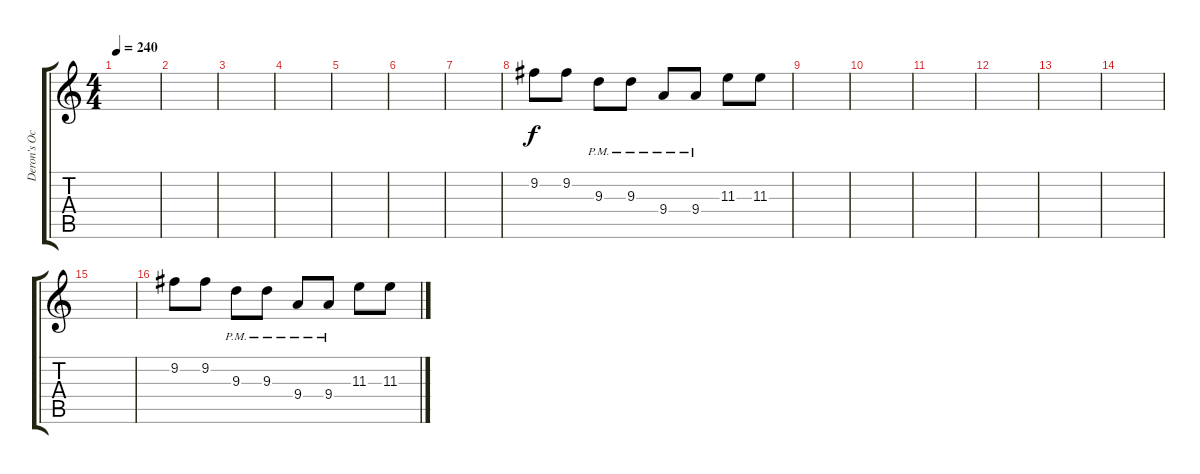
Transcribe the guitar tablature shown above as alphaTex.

\track ("Deron's Octave Pedal" "Deron's Oc") {instrument distortionguitar}
\staff {score tabs}
\tuning (D4 A3 F3 C3 G2 D2) {hide}
\ts (4 4)
\section ("" "")
\tempo 240
\clef g2
\ks c
|
|
|
|
|
|
|
9.2.8 9.2.8 9.3{pm}.8 9.3{pm}.8 9.4{pm}.8 9.4{pm}.8 11.3.8 11.3.8 |
|
|
|
|
|
|
|
9.2.8 9.2.8 9.3{pm}.8 9.3{pm}.8 9.4{pm}.8 9.4{pm}.8 11.3.8 11.3.8
